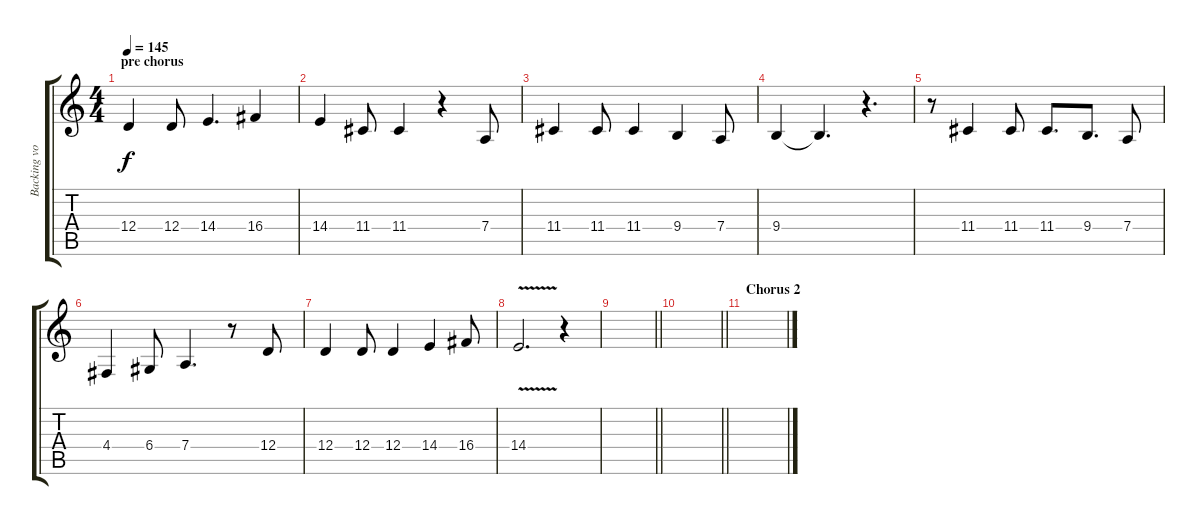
\track ("Backing vocals" "Backing vo") {instrument lead2sawtooth}
\staff {score tabs}
\tuning (E4 B3 G3 D3 A2 E2) {hide}
\ts (4 4)
\section ("" "pre chorus")
\tempo 145
\clef g2
\ks c
12.4.4{dy f} 12.4.8 14.4.4{d} 16.4.4 |
14.4.4 11.4.8 11.4.4 r.4 7.4.8 |
11.4.4 11.4.8 11.4.4 9.4.4 7.4.8 |
9.4.4 9.4{t}.4{d} r.4{d} |
r.8 11.4.4 11.4.8 11.4.8{d} 9.4.8{d} 7.4.8 |
4.4.4 6.4.8 7.4.4{d} r.8 12.4.8 |
12.4.4 12.4.8 12.4.4 14.4.4 16.4.8 |
14.4{v}.2{d} r.4 |
\barLineRight lightlight
|
\barLineRight lightlight
|
\section ("" "Chorus 2")
